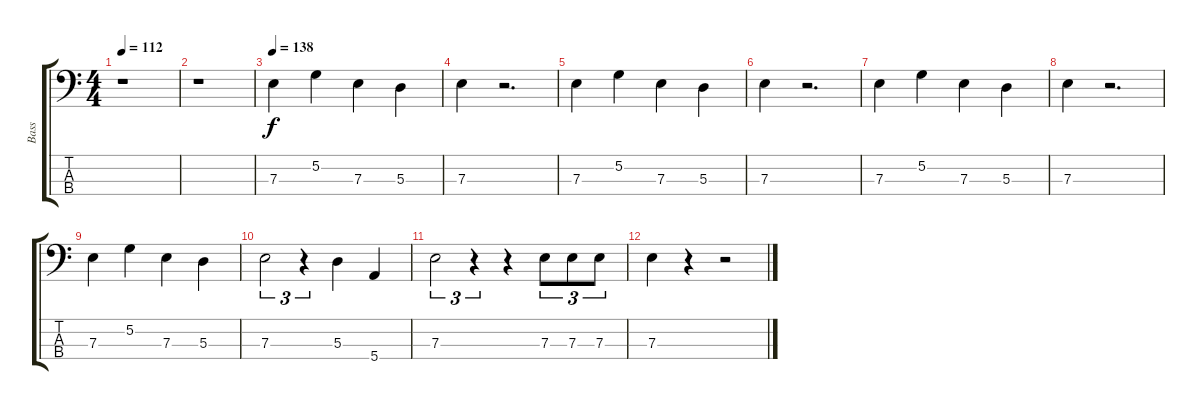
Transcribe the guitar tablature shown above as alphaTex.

\track ("Bass" "Bass") {instrument electricbasspick}
\staff {score tabs}
\tuning (G2 D2 A1 E1) {hide}
\ts (4 4)
\tempo 112
\clef f4
\ks c
r.1{dy f} |
r.1 |
\tempo 138
7.3.4 5.2.4 7.3.4 5.3.4 |
7.3.4 r.2{d} |
7.3.4 5.2.4 7.3.4 5.3.4 |
7.3.4 r.2{d} |
7.3.4 5.2.4 7.3.4 5.3.4 |
7.3.4 r.2{d} |
7.3.4 5.2.4 7.3.4 5.3.4 |
7.3.2{tu (3 2)} r.4{tu (3 2)} 5.3.4 5.4.4 |
7.3.2{tu (3 2)} r.4{tu (3 2)} r.4 7.3.8{tu (3 2)} 7.3.8{tu (3 2)} 7.3.8{tu (3 2)} |
7.3.4 r.4 r.2
